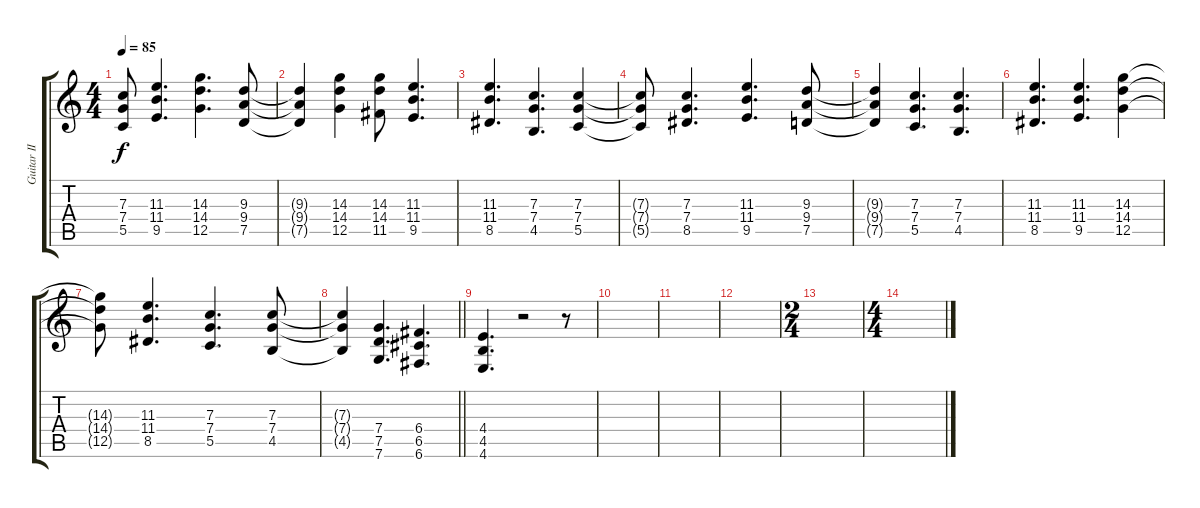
\track ("Guitar II" "Guitar II") {instrument electricguitarjazz}
\staff {score tabs}
\tuning (D4 A3 F3 C3 G2 C2) {hide}
\ts (4 4)
\tempo 85
\clef g2
\ks c
(7.3{t} 7.4{t} 5.5{t}).8{dy f} (11.3 11.4 9.5).4{d} (14.3 14.4 12.5).4{d} (9.3 9.4 7.5).8 |
(9.3{t} 9.4{t} 7.5{t}).4 (14.3 14.4 12.5).4 (14.3 14.4 11.5).8 (11.3 11.4 9.5).4{d} |
(11.3 11.4 8.5).4{d} (7.3 7.4 4.5).4{d} (7.3 7.4 5.5).4 |
(7.3{t} 7.4{t} 5.5{t}).8 (7.3 7.4 8.5).4{d} (11.3 11.4 9.5).4{d} (9.3 9.4 7.5).8 |
(9.3{t} 9.4{t} 7.5{t}).4 (7.3 7.4 5.5).4{d} (7.3 7.4 4.5).4{d} |
(11.3 11.4 8.5).4{d} (11.3 11.4 9.5).4{d} (14.3 14.4 12.5).4 |
(14.3{t} 14.4{t} 12.5{t}).8 (11.3 11.4 8.5).4{d} (7.3 7.4 5.5).4{d} (7.3 7.4 4.5).8 |
\barLineRight lightlight
(7.3{t} 7.4{t} 4.5{t}).4 (7.4 7.5 7.6).4{d} (6.4 6.5 6.6).4{d} |
(4.4 4.5 4.6).4{d} r.2 r.8 |
|
|
|
\ts (2 4)
|
\ts (4 4)
